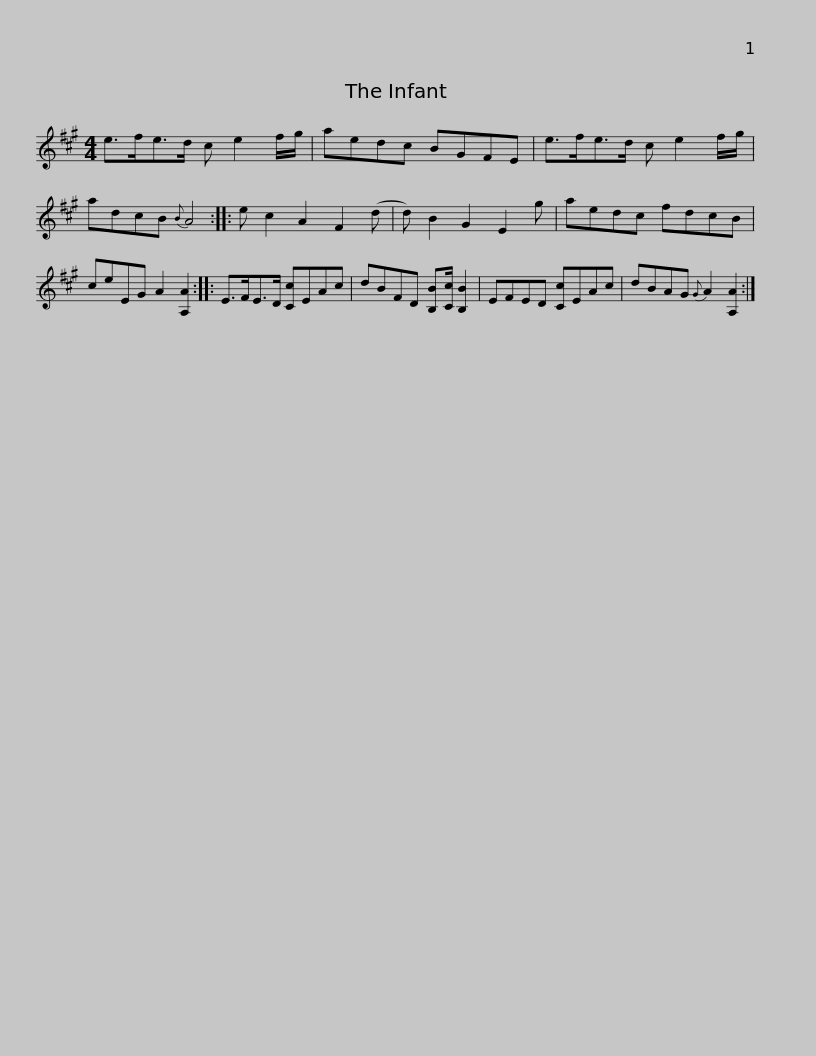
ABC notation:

X:1
L:1/8
M:4/4
I:linebreak $
K:A
V:1 treble
V:1
 e>fe>d c e2 f/g/ | aedc BGFE | e>fe>d c e2 f/g/ | adcB{B} A4 :: e c2 A2 F2 (d | %5
 d) B2 G2 E2 g |$ aedc fdcB | ceEG A2 [A,A]2 :: E>FE>D [Cc]EAc | dBFD [B,B][Cc]/ [B,B]2 | %10
 EFED [Cc]EAc |$ dBAG{G} A2 [A,A]2 :| %12
